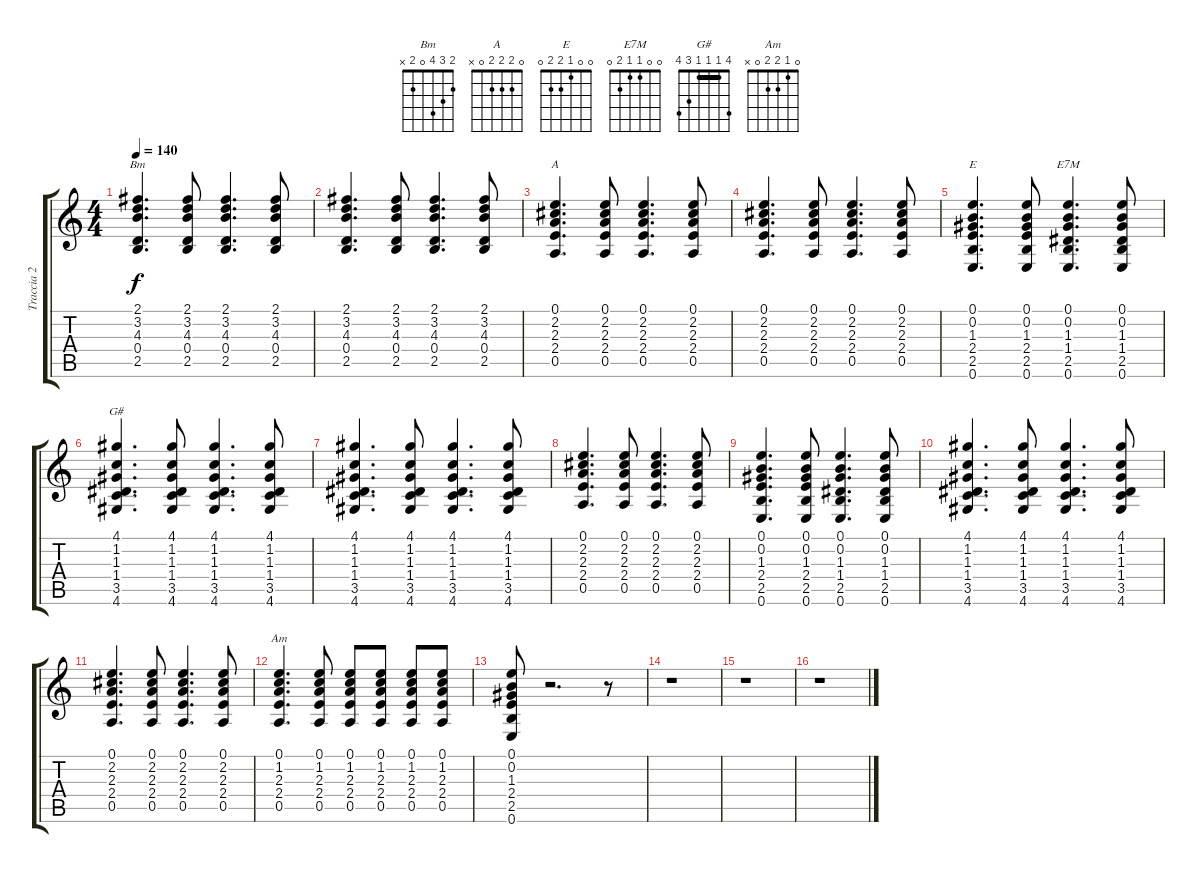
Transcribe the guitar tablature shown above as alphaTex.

\track ("Traccia 2" "Traccia 2") {instrument overdrivenguitar}
\staff {score tabs}
\tuning (E4 B3 G3 D3 A2 E2) {hide}
\chord ("Bm" 2 3 4 0 2 x)
\chord ("A" 0 2 2 2 0 x)
\chord ("E" 0 0 1 2 2 0)
\chord ("E7M" 0 0 1 1 2 0)
\chord ("G#" 4 1 1 1 3 4) {barre 1}
\chord ("Am" 0 1 2 2 0 x)
\ts (4 4)
\tempo 140
\clef g2
\ks c
(2.1 3.2 4.3 0.4 2.5).4{d ch "Bm" dy f} (2.1 3.2 4.3 0.4 2.5).8 (2.1 3.2 4.3 0.4 2.5).4{d} (2.1 3.2 4.3 0.4 2.5).8 |
(2.1 3.2 4.3 0.4 2.5).4{d} (2.1 3.2 4.3 0.4 2.5).8 (2.1 3.2 4.3 0.4 2.5).4{d} (2.1 3.2 4.3 0.4 2.5).8 |
(0.1 2.2 2.3 2.4 0.5).4{d ch "A"} (0.1 2.2 2.3 2.4 0.5).8 (0.1 2.2 2.3 2.4 0.5).4{d} (0.1 2.2 2.3 2.4 0.5).8 |
(0.1 2.2 2.3 2.4 0.5).4{d} (0.1 2.2 2.3 2.4 0.5).8 (0.1 2.2 2.3 2.4 0.5).4{d} (0.1 2.2 2.3 2.4 0.5).8 |
(0.1 0.2 1.3 2.4 2.5 0.6).4{d ch "E"} (0.1 0.2 1.3 2.4 2.5 0.6).8 (0.1 0.2 1.3 1.4 2.5 0.6).4{d ch "E7M"} (0.1 0.2 1.3 1.4 2.5 0.6).8 |
(4.1 1.2 1.3 1.4 3.5 4.6).4{d ch "G#"} (4.1 1.2 1.3 1.4 3.5 4.6).8 (4.1 1.2 1.3 1.4 3.5 4.6).4{d} (4.1 1.2 1.3 1.4 3.5 4.6).8 |
(4.1 1.2 1.3 1.4 3.5 4.6).4{d} (4.1 1.2 1.3 1.4 3.5 4.6).8 (4.1 1.2 1.3 1.4 3.5 4.6).4{d} (4.1 1.2 1.3 1.4 3.5 4.6).8 |
(0.1 2.2 2.3 2.4 0.5).4{d} (0.1 2.2 2.3 2.4 0.5).8 (0.1 2.2 2.3 2.4 0.5).4{d} (0.1 2.2 2.3 2.4 0.5).8 |
(0.1 0.2 1.3 2.4 2.5 0.6).4{d} (0.1 0.2 1.3 2.4 2.5 0.6).8 (0.1 0.2 1.3 1.4 2.5 0.6).4{d} (0.1 0.2 1.3 1.4 2.5 0.6).8 |
(4.1 1.2 1.3 1.4 3.5 4.6).4{d} (4.1 1.2 1.3 1.4 3.5 4.6).8 (4.1 1.2 1.3 1.4 3.5 4.6).4{d} (4.1 1.2 1.3 1.4 3.5 4.6).8 |
(0.1 2.2 2.3 2.4 0.5).4{d} (0.1 2.2 2.3 2.4 0.5).8 (0.1 2.2 2.3 2.4 0.5).4{d} (0.1 2.2 2.3 2.4 0.5).8 |
(0.1 1.2 2.3 2.4 0.5).4{d ch "Am"} (0.1 1.2 2.3 2.4 0.5).8 (0.1 1.2 2.3 2.4 0.5).8 (0.1 1.2 2.3 2.4 0.5).8 (0.1 1.2 2.3 2.4 0.5).8 (0.1 1.2 2.3 2.4 0.5).8 |
(0.1 0.2 1.3 2.4 2.5 0.6).8 r.2{d} r.8 |
r.1 |
r.1 |
r.1
